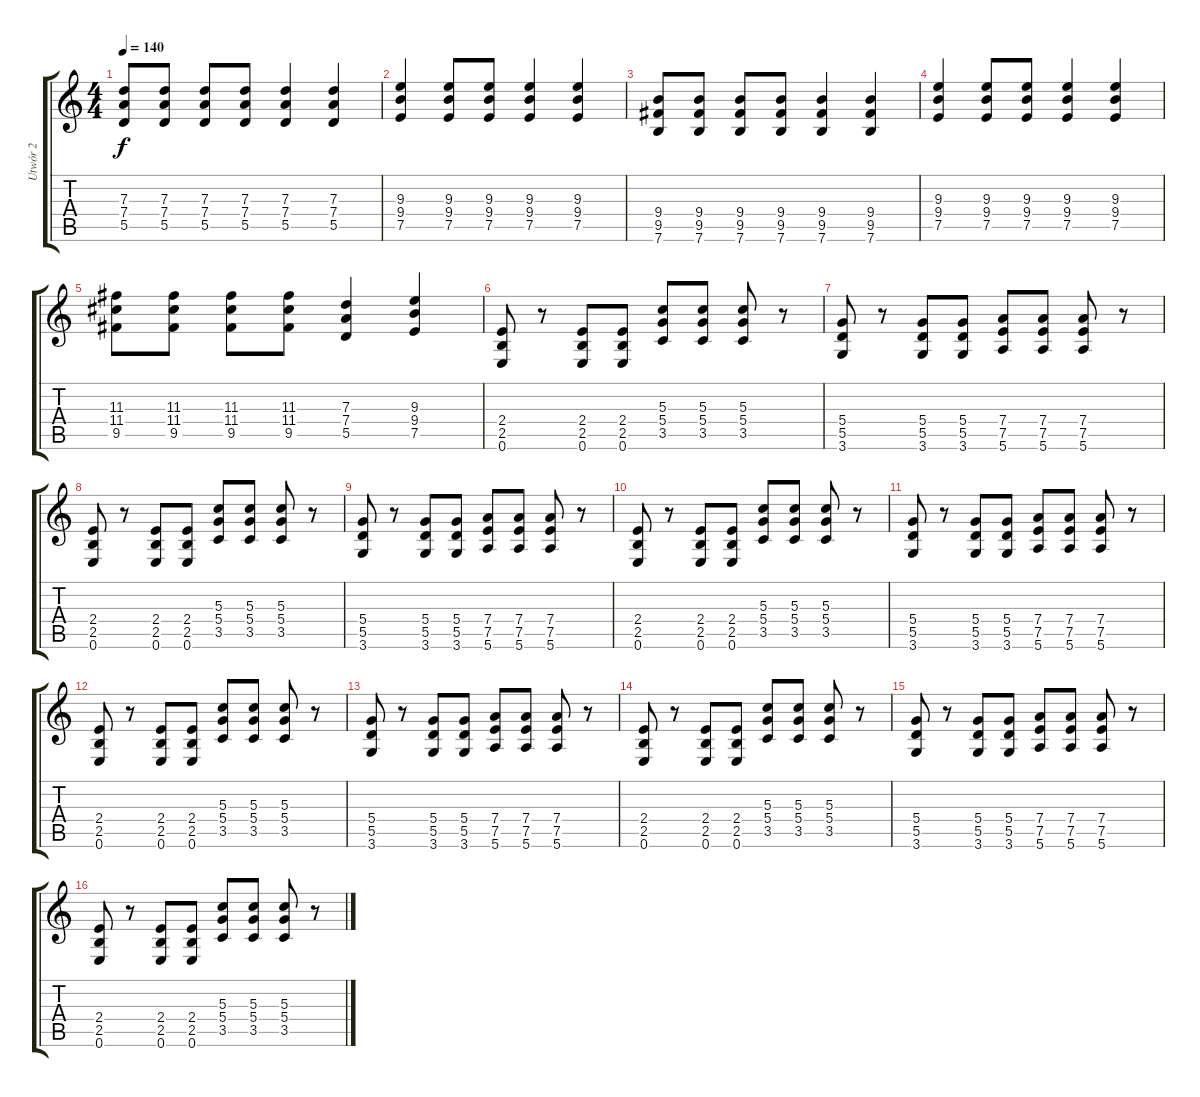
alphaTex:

\track ("Utwór 2" "Utwór 2") {instrument distortionguitar}
\staff {score tabs}
\tuning (E4 B3 G3 D3 A2 E2) {hide}
\ts (4 4)
\tempo 140
\clef g2
\ks c
(7.3 7.4 5.5).8{dy f} (7.3 7.4 5.5).8 (7.3 7.4 5.5).8 (7.3 7.4 5.5).8 (7.3 7.4 5.5).4 (7.3 7.4 5.5).4 |
(9.3 9.4 7.5).4 (9.3 9.4 7.5).8 (9.3 9.4 7.5).8 (9.3 9.4 7.5).4 (9.3 9.4 7.5).4 |
(9.4 9.5 7.6).8 (9.4 9.5 7.6).8 (9.4 9.5 7.6).8 (9.4 9.5 7.6).8 (9.4 9.5 7.6).4 (9.4 9.5 7.6).4 |
(9.3 9.4 7.5).4 (9.3 9.4 7.5).8 (9.3 9.4 7.5).8 (9.3 9.4 7.5).4 (9.3 9.4 7.5).4 |
(11.3 11.4 9.5).8 (11.3 11.4 9.5).8 (11.3 11.4 9.5).8 (11.3 11.4 9.5).8 (7.3 7.4 5.5).4 (9.3 9.4 7.5).4 |
(2.4 2.5 0.6).8 r.8 (2.4 2.5 0.6).8 (2.4 2.5 0.6).8 (5.3 5.4 3.5).8 (5.3 5.4 3.5).8 (5.3 5.4 3.5).8 r.8 |
(5.4 5.5 3.6).8 r.8 (5.4 5.5 3.6).8 (5.4 5.5 3.6).8 (7.4 7.5 5.6).8 (7.4 7.5 5.6).8 (7.4 7.5 5.6).8 r.8 |
(2.4 2.5 0.6).8 r.8 (2.4 2.5 0.6).8 (2.4 2.5 0.6).8 (5.3 5.4 3.5).8 (5.3 5.4 3.5).8 (5.3 5.4 3.5).8 r.8 |
(5.4 5.5 3.6).8 r.8 (5.4 5.5 3.6).8 (5.4 5.5 3.6).8 (7.4 7.5 5.6).8 (7.4 7.5 5.6).8 (7.4 7.5 5.6).8 r.8 |
(2.4 2.5 0.6).8 r.8 (2.4 2.5 0.6).8 (2.4 2.5 0.6).8 (5.3 5.4 3.5).8 (5.3 5.4 3.5).8 (5.3 5.4 3.5).8 r.8 |
(5.4 5.5 3.6).8 r.8 (5.4 5.5 3.6).8 (5.4 5.5 3.6).8 (7.4 7.5 5.6).8 (7.4 7.5 5.6).8 (7.4 7.5 5.6).8 r.8 |
(2.4 2.5 0.6).8 r.8 (2.4 2.5 0.6).8 (2.4 2.5 0.6).8 (5.3 5.4 3.5).8 (5.3 5.4 3.5).8 (5.3 5.4 3.5).8 r.8 |
(5.4 5.5 3.6).8 r.8 (5.4 5.5 3.6).8 (5.4 5.5 3.6).8 (7.4 7.5 5.6).8 (7.4 7.5 5.6).8 (7.4 7.5 5.6).8 r.8 |
(2.4 2.5 0.6).8 r.8 (2.4 2.5 0.6).8 (2.4 2.5 0.6).8 (5.3 5.4 3.5).8 (5.3 5.4 3.5).8 (5.3 5.4 3.5).8 r.8 |
(5.4 5.5 3.6).8 r.8 (5.4 5.5 3.6).8 (5.4 5.5 3.6).8 (7.4 7.5 5.6).8 (7.4 7.5 5.6).8 (7.4 7.5 5.6).8 r.8 |
(2.4 2.5 0.6).8 r.8 (2.4 2.5 0.6).8 (2.4 2.5 0.6).8 (5.3 5.4 3.5).8 (5.3 5.4 3.5).8 (5.3 5.4 3.5).8 r.8
